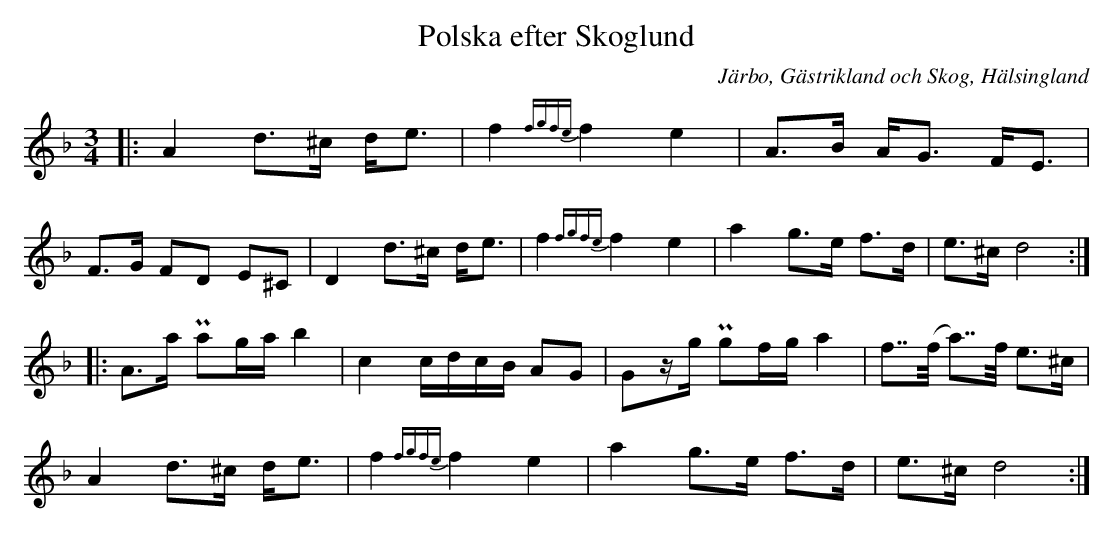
X:1
T: Polska efter Skoglund
O:Järbo, Gästrikland och Skog, Hälsingland
O:Skog, Hälsingland
M: 3/4
L: 1/16
K: Dm
|:A4 d2>^c2 d2<e2 |f4 {fgfe}f4 e4| A2>B2 A2<G2 F2<E2|F2>G2 F2D2 E2^C2|D4 d2>^c2 d2<e2 |f4 {fgfe}f4 e4|a4 g2>e2 f2>d2|e2>^c2 d8 ::
A2>a2 Pa2ga b4|c4 cdcB A2G2|G2zg Pg2fg  a4|f2>>(f2 a2)>>f2 e2>^c2|
A4 d2>^c2 d2<e2 |f4 {fgfe}f4 e4|a4 g2>e2 f2>d2|e2>^c2 d8:|
